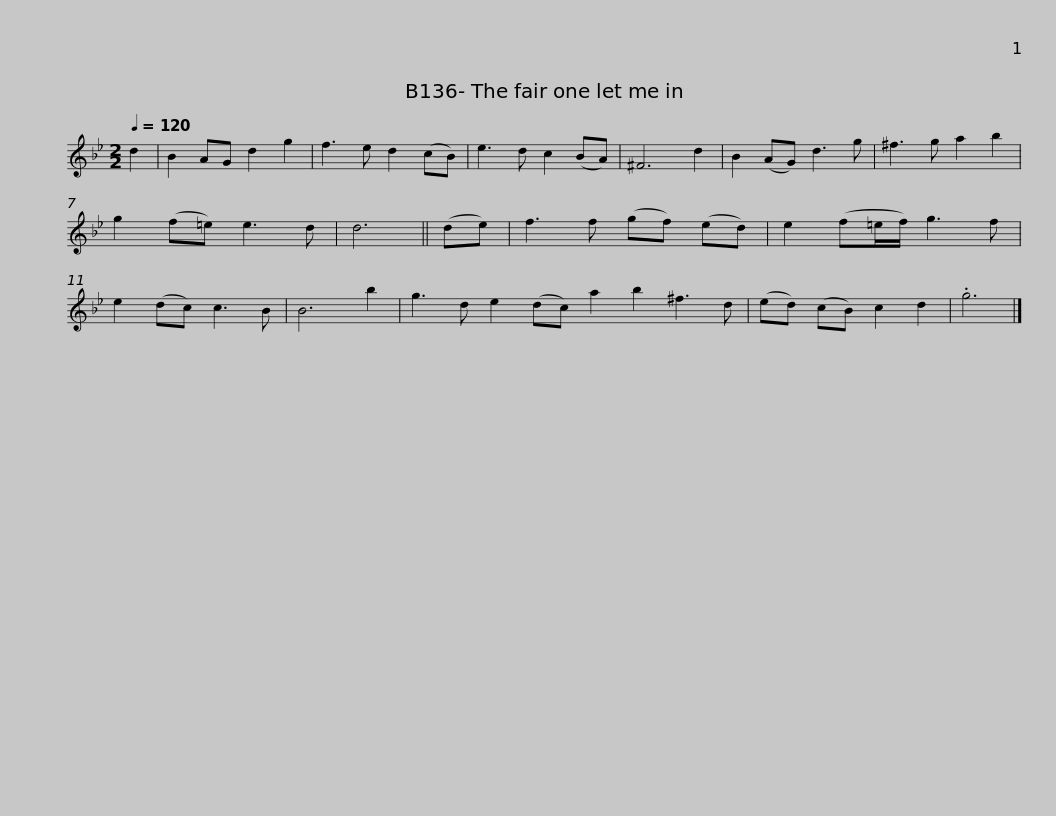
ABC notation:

X:1
L:1/8
Q:1/4=120
M:2/2
I:linebreak $
K:Gmin
V:1 treble
V:1
 d2 | B2 AG d2 g2 | f3 e d2 (cB) | e3 d c2 (BA) | ^F6 d2 | %5
 B2 (AG) d3 g | ^f3 g a2 b2 | g2 (f=e) e3 d | d6 || (de) |$ %10
 f3 f (gf) (ed) | e2 (f=e/f/) g3 f | e2 (dc) c3 B | B6 b2 | g3 d e2 (dc) a2 b2 ^f3 d | %15
 (ed) (cB) c2 d2 | .g6 |] %17
